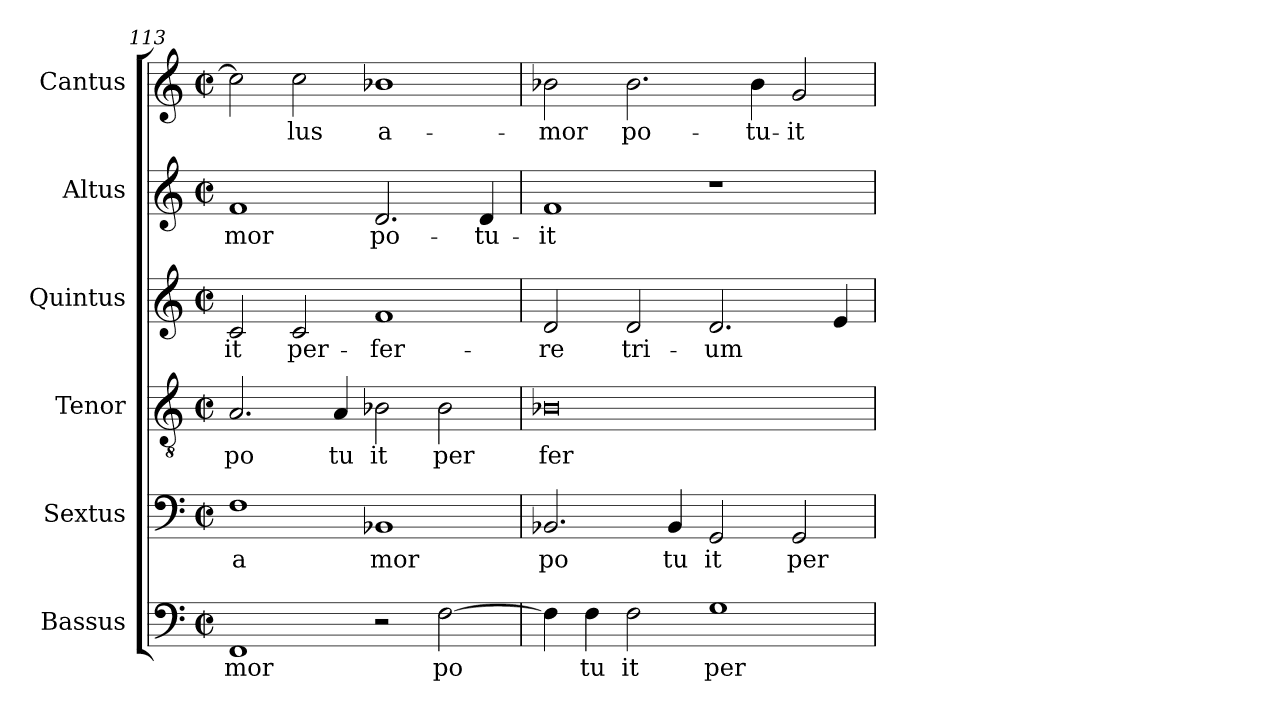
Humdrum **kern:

**kern	**text	**kern	**text	**kern	**text	**kern	**text	**kern	**text	**kern	**text
*part6	*part6	*part5	*part5	*part4	*part4	*part3	*part3	*part2	*part2	*part1	*part1
*staff6	*staff6	*staff5	*staff5	*staff4	*staff4	*staff3	*staff3	*staff2	*staff2	*staff1	*staff1
*I"Bassus	*	*I"Sextus	*	*I"Tenor	*	*I"Quintus	*	*I"Altus	*	*I"Cantus	*
*I'Bassus	*	*I'Sextus	*	*I'Tenor	*	*I'Quintus	*	*I'Altus	*	*I'Cantus	*
*clefF4	*	*clefF4	*	*clefGv2	*	*clefG2	*	*clefG2	*	*clefG2	*
*k[]	*	*k[]	*	*k[]	*	*k[]	*	*k[]	*	*k[]	*
*C:	*	*C:	*	*C:	*	*C:	*	*C:	*	*C:	*
*M2/2	*	*M2/2	*	*M2/2	*	*M2/2	*	*M2/2	*	*M2/2	*
*met(c|)	*	*met(c|)	*	*met(c|)	*	*met(c|)	*	*met(c|)	*	*met(c|)	*
=113	=113	=113	=113	=113	=113	=113	=113	=113	=113	=113	=113
!	!LO:LY:b	!	!LO:LY:b:cj	!	!LO:LY:b:cj	!	!LO:LY:b:cj	!	!LO:LY:b:cj	!	!LO:LY:b:cj
1FF	mor	1F	a	2.A/	po	2c/	-it	1f	-mor	2cc\]	--
!	!	!	!	!	!	!	!LO:LY:b:cj	!	!	!	!LO:LY:b:cj
.	.	.	.	.	.	2c/	per-	.	.	2cc\	-lus
!	!	!	!	!	!LO:LY:b:cj	!	!	!	!	!	!
.	.	.	.	4A/	tu	.	.	.	.	.	.
!	!	!	!LO:LY:b:cj	!	!LO:LY:b:cj	!	!LO:LY:b:cj	!	!LO:LY:b:cj	!	!LO:LY:b:cj
2r	.	1BB-X	mor	2B-X\	it	1f	-fer-	2.d/	po-	1b-X	a-
!	!LO:LY:b	!	!	!	!LO:LY:b:cj	!	!	!	!	!	!
[>2F\	po	.	.	2B-\	per	.	.	.	.	.	.
!	!	!	!	!	!	!	!	!	!LO:LY:b:cj	!	!
.	.	.	.	.	.	.	.	4d/	-tu-	.	.
=114	=114	=114	=114	=114	=114	=114	=114	=114	=114	=114	=114
!	!LO:LY:b	!	!LO:LY:b:cj	!	!LO:LY:b:cj	!	!LO:LY:b:cj	!	!LO:LY:b:cj	!	!LO:LY:b:cj
4F\]	.	2.BB-X/	po	0B-X	fer	2d/	-re	1f	-it	2b-X\	-mor
!	!LO:LY:b	!	!	!	!	!	!	!	!	!	!
4F\	tu	.	.	.	.	.	.	.	.	.	.
!	!LO:LY:b	!	!	!	!	!	!LO:LY:b:cj	!	!	!	!LO:LY:b:cj
2F\	it	.	.	.	.	2d/	tri-	.	.	2.b-\	po-
!	!	!	!LO:LY:b:cj	!	!	!	!	!	!	!	!
.	.	4BB-/	tu	.	.	.	.	.	.	.	.
!	!LO:LY:b	!	!LO:LY:b:cj	!	!	!	!LO:LY:b:cj	!	!	!	!
1G	per	2GG/	it	.	.	2.d/	-um-	1r	.	.	.
!	!	!	!	!	!	!	!	!	!	!	!LO:LY:b:cj
.	.	.	.	.	.	.	.	.	.	4b-\	-tu-
!	!	!	!LO:LY:b:cj	!	!	!	!	!	!	!	!LO:LY:b:cj
.	.	2GG/	per	.	.	.	.	.	.	2g/	-it
!	!	!	!	!	!	!	!LO:LY:b:cj	!	!	!	!
.	.	.	.	.	.	4e/	--	.	.	.	.
=	=	=	=	=	=	=	=	=	=	=	=
*-	*-	*-	*-	*-	*-	*-	*-	*-	*-	*-	*-
